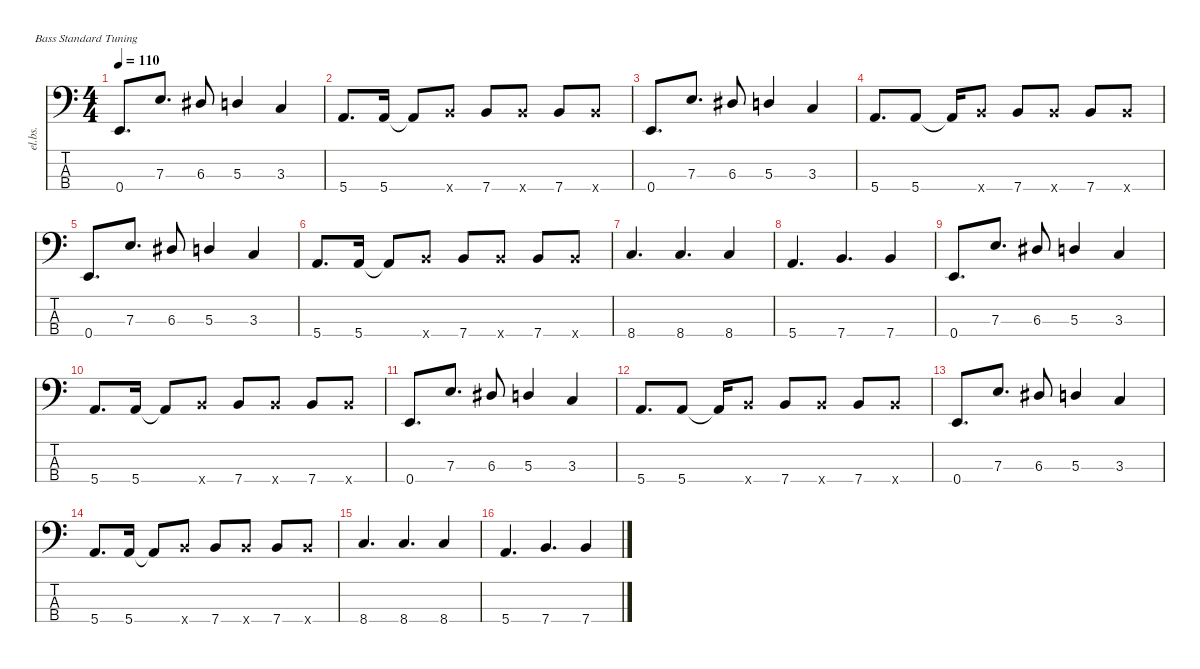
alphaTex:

\defaultSystemsLayout 4
\hideDynamics
\bracketExtendMode nobrackets
\otherSystemsTrackNameOrientation horizontal
\track ("Electric Bass" "el.bs.") {instrument electricbassfinger}
\staff {score tabs}
\tuning (G2 D2 A1 E1)
\ts (4 4)
\tempo 110
\clef f4
\ks c
0.4.8{d dy mf beam Up} 7.3.8{d beam Up} 6.3{acc #}.8{beam Up} 5.3.4{beam Up} 3.3.4{beam Up} |
5.4.8{d beam Up} 5.4.16{beam Up} 5.4{t}.8{beam Up} 7.4{x}.8{beam Up} 7.4.8{beam Up} 7.4{x}.8{beam Up} 7.4.8{beam Up} 7.4{x}.8{beam Up} |
0.4.8{d beam Up} 7.3.8{d beam Up} 6.3{acc #}.8{beam Up} 5.3.4{beam Up} 3.3.4{beam Up} |
5.4.8{d beam Up} 5.4.8{beam Up} 5.4{t}.16{beam Up} 7.4{x}.8{beam Up} 7.4.8{beam Up} 7.4{x}.8{beam Up} 7.4.8{beam Up} 7.4{x}.8{beam Up} |
0.4.8{d beam Up} 7.3.8{d beam Up} 6.3{acc #}.8{beam Up} 5.3.4{beam Up} 3.3.4{beam Up} |
5.4.8{d beam Up} 5.4.16{beam Up} 5.4{t}.8{beam Up} 7.4{x}.8{beam Up} 7.4.8{beam Up} 7.4{x}.8{beam Up} 7.4.8{beam Up} 7.4{x}.8{beam Up} |
8.4.4{d beam Up} 8.4.4{d beam Up} 8.4.4{beam Up} |
5.4.4{d beam Up} 7.4.4{d beam Up} 7.4.4{beam Up} |
0.4.8{d beam Up} 7.3.8{d beam Up} 6.3{acc #}.8{beam Up} 5.3.4{beam Up} 3.3.4{beam Up} |
5.4.8{d beam Up} 5.4.16{beam Up} 5.4{t}.8{beam Up} 7.4{x}.8{beam Up} 7.4.8{beam Up} 7.4{x}.8{beam Up} 7.4.8{beam Up} 7.4{x}.8{beam Up} |
0.4.8{d beam Up} 7.3.8{d beam Up} 6.3{acc #}.8{beam Up} 5.3.4{beam Up} 3.3.4{beam Up} |
5.4.8{d beam Up} 5.4.8{beam Up} 5.4{t}.16{beam Up} 7.4{x}.8{beam Up} 7.4.8{beam Up} 7.4{x}.8{beam Up} 7.4.8{beam Up} 7.4{x}.8{beam Up} |
0.4.8{d beam Up} 7.3.8{d beam Up} 6.3{acc #}.8{beam Up} 5.3.4{beam Up} 3.3.4{beam Up} |
5.4.8{d beam Up} 5.4.16{beam Up} 5.4{t}.8{beam Up} 7.4{x}.8{beam Up} 7.4.8{beam Up} 7.4{x}.8{beam Up} 7.4.8{beam Up} 7.4{x}.8{beam Up} |
8.4.4{d beam Up} 8.4.4{d beam Up} 8.4.4{beam Up} |
5.4.4{d beam Up} 7.4.4{d beam Up} 7.4.4{beam Up}
